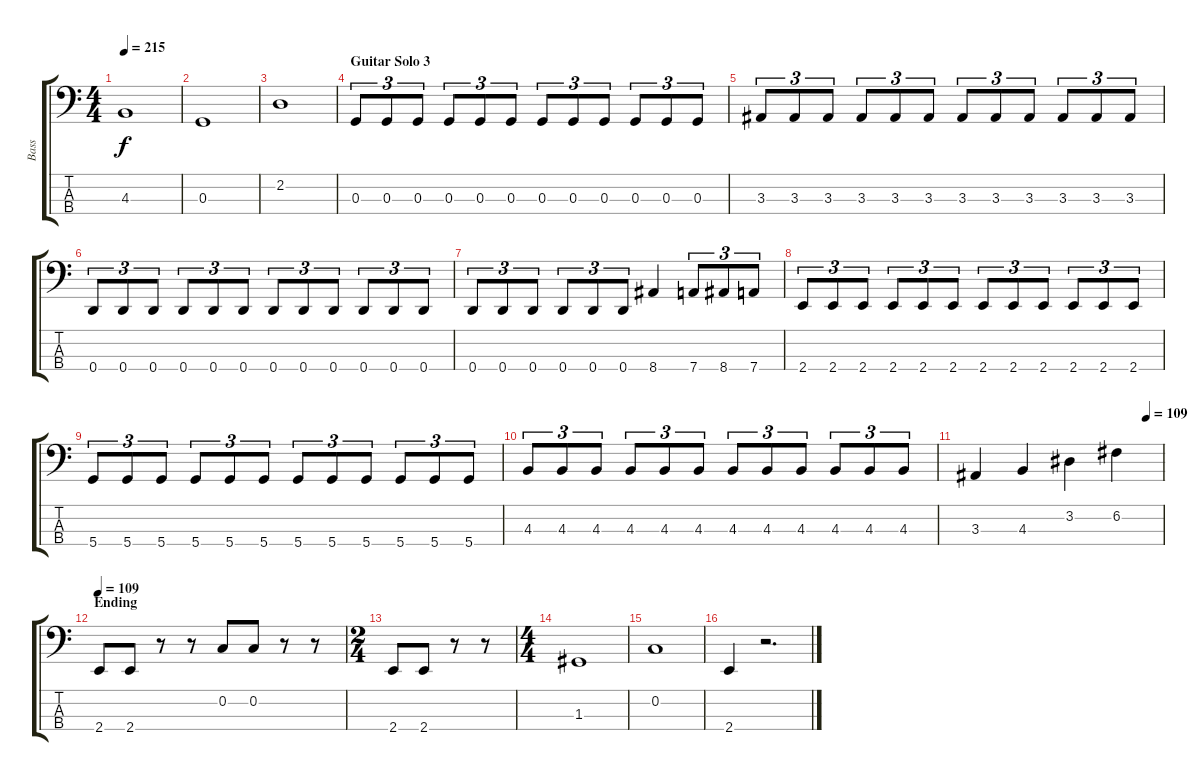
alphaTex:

\track ("Bass" "Bass") {instrument electricbassfinger}
\staff {score tabs}
\tuning (F2 C2 G1 D1) {hide}
\ts (4 4)
\tempo 215
\clef f4
\ks c
4.3.1{dy f} |
0.3.1 |
2.2.1 |
\section ("" "Guitar Solo 3")
0.3.8{tu (3 2)} 0.3.8{tu (3 2)} 0.3.8{tu (3 2)} 0.3.8{tu (3 2)} 0.3.8{tu (3 2)} 0.3.8{tu (3 2)} 0.3.8{tu (3 2)} 0.3.8{tu (3 2)} 0.3.8{tu (3 2)} 0.3.8{tu (3 2)} 0.3.8{tu (3 2)} 0.3.8{tu (3 2)} |
3.3.8{tu (3 2)} 3.3.8{tu (3 2)} 3.3.8{tu (3 2)} 3.3.8{tu (3 2)} 3.3.8{tu (3 2)} 3.3.8{tu (3 2)} 3.3.8{tu (3 2)} 3.3.8{tu (3 2)} 3.3.8{tu (3 2)} 3.3.8{tu (3 2)} 3.3.8{tu (3 2)} 3.3.8{tu (3 2)} |
0.4.8{tu (3 2)} 0.4.8{tu (3 2)} 0.4.8{tu (3 2)} 0.4.8{tu (3 2)} 0.4.8{tu (3 2)} 0.4.8{tu (3 2)} 0.4.8{tu (3 2)} 0.4.8{tu (3 2)} 0.4.8{tu (3 2)} 0.4.8{tu (3 2)} 0.4.8{tu (3 2)} 0.4.8{tu (3 2)} |
0.4.8{tu (3 2)} 0.4.8{tu (3 2)} 0.4.8{tu (3 2)} 0.4.8{tu (3 2)} 0.4.8{tu (3 2)} 0.4.8{tu (3 2)} 8.4.4 7.4.8{tu (3 2)} 8.4.8{tu (3 2)} 7.4.8{tu (3 2)} |
2.4.8{tu (3 2)} 2.4.8{tu (3 2)} 2.4.8{tu (3 2)} 2.4.8{tu (3 2)} 2.4.8{tu (3 2)} 2.4.8{tu (3 2)} 2.4.8{tu (3 2)} 2.4.8{tu (3 2)} 2.4.8{tu (3 2)} 2.4.8{tu (3 2)} 2.4.8{tu (3 2)} 2.4.8{tu (3 2)} |
5.4.8{tu (3 2)} 5.4.8{tu (3 2)} 5.4.8{tu (3 2)} 5.4.8{tu (3 2)} 5.4.8{tu (3 2)} 5.4.8{tu (3 2)} 5.4.8{tu (3 2)} 5.4.8{tu (3 2)} 5.4.8{tu (3 2)} 5.4.8{tu (3 2)} 5.4.8{tu (3 2)} 5.4.8{tu (3 2)} |
4.3.8{tu (3 2)} 4.3.8{tu (3 2)} 4.3.8{tu (3 2)} 4.3.8{tu (3 2)} 4.3.8{tu (3 2)} 4.3.8{tu (3 2)} 4.3.8{tu (3 2)} 4.3.8{tu (3 2)} 4.3.8{tu (3 2)} 4.3.8{tu (3 2)} 4.3.8{tu (3 2)} 4.3.8{tu (3 2)} |
\tempo (109 0.9166666666666666)
3.3.4 4.3.4 3.2.4 6.2.4 |
\section ("" "Ending")
\tempo 109
2.4.8 2.4.8 r.8 r.8 0.2.8 0.2.8 r.8 r.8 |
\ts (2 4)
2.4.8 2.4.8 r.8 r.8 |
\ts (4 4)
1.3.1 |
0.2.1 |
2.4.4 r.2{d}
